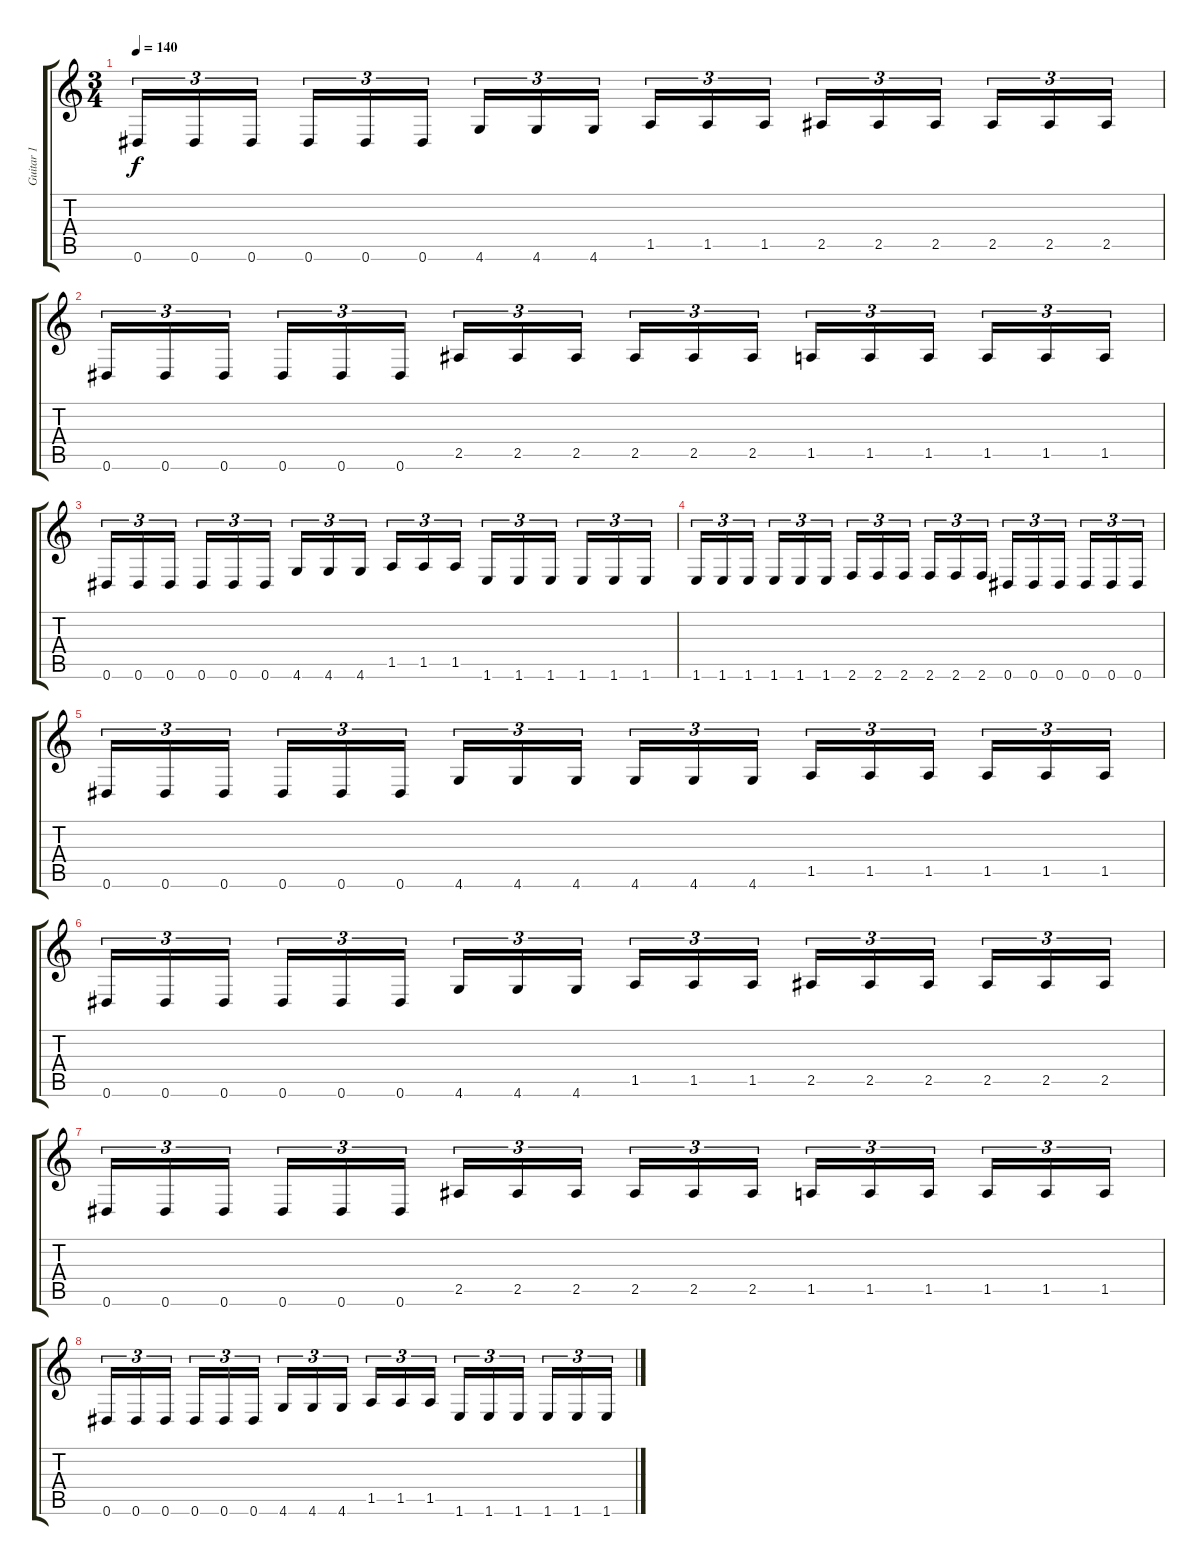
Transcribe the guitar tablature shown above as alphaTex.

\track ("Guitar 1" "Guitar 1") {instrument distortionguitar}
\staff {score tabs}
\tuning (Eb4 Bb3 Gb3 Db3 Ab2 Eb2) {hide}
\ts (3 4)
\tempo 140
\clef g2
\ks c
0.6.16{tu (3 2) dy f} 0.6.16{tu (3 2)} 0.6.16{tu (3 2)} 0.6.16{tu (3 2)} 0.6.16{tu (3 2)} 0.6.16{tu (3 2)} 4.6.16{tu (3 2)} 4.6.16{tu (3 2)} 4.6.16{tu (3 2)} 1.5.16{tu (3 2)} 1.5.16{tu (3 2)} 1.5.16{tu (3 2)} 2.5.16{tu (3 2)} 2.5.16{tu (3 2)} 2.5.16{tu (3 2)} 2.5.16{tu (3 2)} 2.5.16{tu (3 2)} 2.5.16{tu (3 2)} |
0.6.16{tu (3 2)} 0.6.16{tu (3 2)} 0.6.16{tu (3 2)} 0.6.16{tu (3 2)} 0.6.16{tu (3 2)} 0.6.16{tu (3 2)} 2.5.16{tu (3 2)} 2.5.16{tu (3 2)} 2.5.16{tu (3 2)} 2.5.16{tu (3 2)} 2.5.16{tu (3 2)} 2.5.16{tu (3 2)} 1.5.16{tu (3 2)} 1.5.16{tu (3 2)} 1.5.16{tu (3 2)} 1.5.16{tu (3 2)} 1.5.16{tu (3 2)} 1.5.16{tu (3 2)} |
0.6.16{tu (3 2)} 0.6.16{tu (3 2)} 0.6.16{tu (3 2)} 0.6.16{tu (3 2)} 0.6.16{tu (3 2)} 0.6.16{tu (3 2)} 4.6.16{tu (3 2)} 4.6.16{tu (3 2)} 4.6.16{tu (3 2)} 1.5.16{tu (3 2)} 1.5.16{tu (3 2)} 1.5.16{tu (3 2)} 1.6.16{tu (3 2)} 1.6.16{tu (3 2)} 1.6.16{tu (3 2)} 1.6.16{tu (3 2)} 1.6.16{tu (3 2)} 1.6.16{tu (3 2)} |
1.6.16{tu (3 2)} 1.6.16{tu (3 2)} 1.6.16{tu (3 2)} 1.6.16{tu (3 2)} 1.6.16{tu (3 2)} 1.6.16{tu (3 2)} 2.6.16{tu (3 2)} 2.6.16{tu (3 2)} 2.6.16{tu (3 2)} 2.6.16{tu (3 2)} 2.6.16{tu (3 2)} 2.6.16{tu (3 2)} 0.6.16{tu (3 2)} 0.6.16{tu (3 2)} 0.6.16{tu (3 2)} 0.6.16{tu (3 2)} 0.6.16{tu (3 2)} 0.6.16{tu (3 2)} |
0.6.16{tu (3 2) volume 13} 0.6.16{tu (3 2)} 0.6.16{tu (3 2)} 0.6.16{tu (3 2)} 0.6.16{tu (3 2)} 0.6.16{tu (3 2)} 4.6.16{tu (3 2)} 4.6.16{tu (3 2)} 4.6.16{tu (3 2)} 4.6.16{tu (3 2)} 4.6.16{tu (3 2)} 4.6.16{tu (3 2)} 1.5.16{tu (3 2)} 1.5.16{tu (3 2)} 1.5.16{tu (3 2)} 1.5.16{tu (3 2)} 1.5.16{tu (3 2)} 1.5.16{tu (3 2)} |
0.6.16{tu (3 2)} 0.6.16{tu (3 2)} 0.6.16{tu (3 2)} 0.6.16{tu (3 2)} 0.6.16{tu (3 2)} 0.6.16{tu (3 2)} 4.6.16{tu (3 2)} 4.6.16{tu (3 2)} 4.6.16{tu (3 2)} 1.5.16{tu (3 2)} 1.5.16{tu (3 2)} 1.5.16{tu (3 2)} 2.5.16{tu (3 2)} 2.5.16{tu (3 2)} 2.5.16{tu (3 2)} 2.5.16{tu (3 2)} 2.5.16{tu (3 2)} 2.5.16{tu (3 2)} |
0.6.16{tu (3 2)} 0.6.16{tu (3 2)} 0.6.16{tu (3 2)} 0.6.16{tu (3 2)} 0.6.16{tu (3 2)} 0.6.16{tu (3 2)} 2.5.16{tu (3 2)} 2.5.16{tu (3 2)} 2.5.16{tu (3 2)} 2.5.16{tu (3 2)} 2.5.16{tu (3 2)} 2.5.16{tu (3 2)} 1.5.16{tu (3 2)} 1.5.16{tu (3 2)} 1.5.16{tu (3 2)} 1.5.16{tu (3 2)} 1.5.16{tu (3 2)} 1.5.16{tu (3 2)} |
0.6.16{tu (3 2)} 0.6.16{tu (3 2)} 0.6.16{tu (3 2)} 0.6.16{tu (3 2)} 0.6.16{tu (3 2)} 0.6.16{tu (3 2)} 4.6.16{tu (3 2)} 4.6.16{tu (3 2)} 4.6.16{tu (3 2)} 1.5.16{tu (3 2)} 1.5.16{tu (3 2)} 1.5.16{tu (3 2)} 1.6.16{tu (3 2)} 1.6.16{tu (3 2)} 1.6.16{tu (3 2)} 1.6.16{tu (3 2)} 1.6.16{tu (3 2)} 1.6.16{tu (3 2)}
